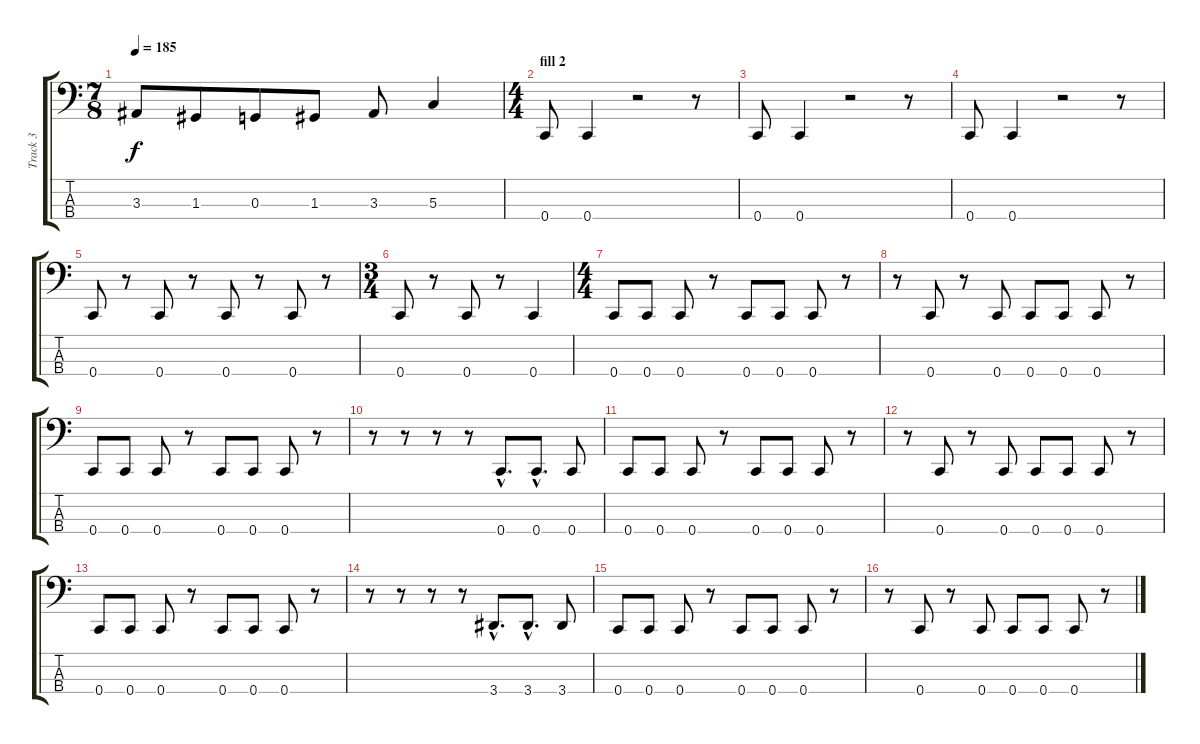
\track ("Track 3" "Track 3") {instrument electricbassfinger}
\staff {score tabs}
\tuning (F2 C2 G1 C1) {hide}
\ts (7 8)
\tempo 185
\clef f4
\ks c
3.3.8{dy f} 1.3.8 0.3.8 1.3.8 3.3.8 5.3.4 |
\ts (4 4)
\section ("" "fill 2")
0.4.8 0.4.4 r.2 r.8 |
0.4.8 0.4.4 r.2 r.8 |
0.4.8 0.4.4 r.2 r.8 |
0.4.8{instrument slapbass2} r.8 0.4.8 r.8 0.4.8 r.8 0.4.8 r.8 |
\ts (3 4)
0.4.8 r.8 0.4.8 r.8 0.4.4 |
\ts (4 4)
0.4.8{instrument electricbassfinger} 0.4.8 0.4.8 r.8 0.4.8 0.4.8 0.4.8 r.8 |
r.8 0.4.8 r.8 0.4.8 0.4.8 0.4.8 0.4.8 r.8 |
0.4.8 0.4.8 0.4.8 r.8 0.4.8 0.4.8 0.4.8 r.8 |
r.8 r.8 r.8 r.8 0.4{hac}.8{d} 0.4{hac}.8{d} 0.4.8 |
0.4.8 0.4.8 0.4.8 r.8 0.4.8 0.4.8 0.4.8 r.8 |
r.8 0.4.8 r.8 0.4.8 0.4.8 0.4.8 0.4.8 r.8 |
0.4.8 0.4.8 0.4.8 r.8 0.4.8 0.4.8 0.4.8 r.8 |
r.8 r.8 r.8 r.8 3.4{hac}.8{d} 3.4{hac}.8{d} 3.4.8 |
0.4.8 0.4.8 0.4.8 r.8 0.4.8 0.4.8 0.4.8 r.8 |
r.8 0.4.8 r.8 0.4.8 0.4.8 0.4.8 0.4.8 r.8
